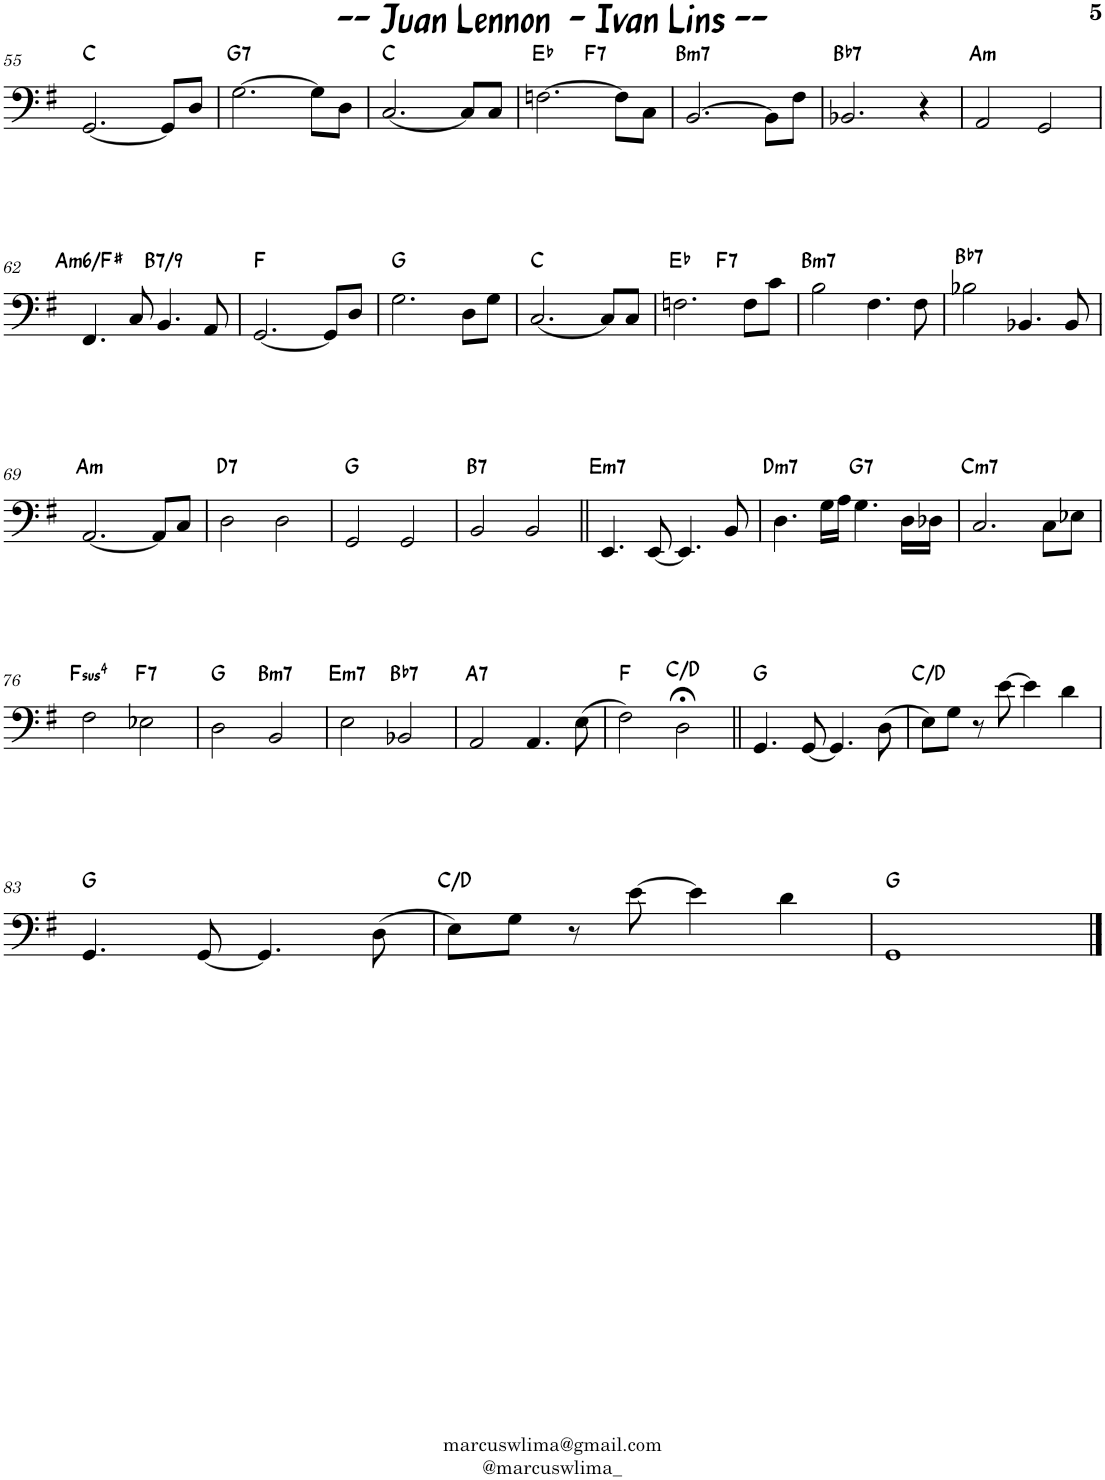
**kern	**harte
*part1	*part1
*staff1	*
*I"Contra Baixo	*
*I'C. B.	*
!!LO:PB:g=z
*clefF4	*
*Trd7c12	*
*k[f#]	*
*M4/4	*
=55	=55
[2.GG/	C:maj
8GG/L]	.
8D/J	.
=56	=56
!	!LO:H:kt=7
[2.G\	G:7
8G\L]	.
8D\J	.
=57	=57
[2.C/	C:maj
8C/L]	.
8C/J	.
=58	=58
*^	*
[2.Fn\	2ryy	Eb:maj
!	!	!LO:H:kt=7
.	2ryy	F:7
8F\L]	.	.
8C\J	.	.
=59	=59	=59
!	!	!LO:H:kt=m7
*v	*v	*
[2.BB/	B:min7
8BB\L]	.
8F#\J	.
=60	=60
!	!LO:H:kt=7
2.BB-X/	Bb:7
4r	.
=61	=61
!	!LO:H:kt=m
2AA/	A:min
2GG/	.
!!LO:LB:g=z
=62	=62
!	!LO:H:kt=m6
4.FF#/	A:min6/6
8C/	.
!	!LO:H:kt=7/9
4.BB/	B:maj
8AA/	.
=63	=63
[2.GG/	F:maj
8GG/L]	.
8D/J	.
=64	=64
2.G\	G:maj
8D\L	.
8G\J	.
=65	=65
[2.C/	C:maj
8C/L]	.
8C/J	.
=66	=66
*^	*
2.Fn\	2ryy	Eb:maj
!	!	!LO:H:kt=7
.	2ryy	F:7
8F\L	.	.
8c\J	.	.
=67	=67	=67
!	!	!LO:H:kt=m7
*v	*v	*
2B\	B:min7
4.F#\	.
8F#\	.
=68	=68
!	!LO:H:kt=7
2B-X\	Bb:7
4.BB-X/	.
8BB-/	.
!!LO:LB:g=z
=69	=69
!	!LO:H:kt=m
[2.AA/	A:min
8AA/L]	.
8C/J	.
=70	=70
!	!LO:H:kt=7
2D\	D:7
2D\	.
=71	=71
2GG/	G:maj
2GG/	.
=72	=72
!	!LO:H:kt=7
2BB/	B:7
2BB/	.
=73||	=73||
!	!LO:H:kt=m7
4.EE/	E:min7
[8EE/	.
4.EE/]	.
8BB/	.
=74	=74
!	!LO:H:kt=m7
4.D\	D:min7
16G\LL	.
16A\JJ	.
!	!LO:H:kt=7
4.G\	G:7
16D\LL	.
16D-X\JJ	.
=75	=75
!	!LO:H:kt=m7
2.C/	C:min7
8C\L	.
8E-X\J	.
!!LO:LB:g=z
=76	=76
!	!LO:H:kt=4
2F#\	F:sus4
!	!LO:H:kt=7
2E-X\	F:7
=77	=77
2D\	G:maj
!	!LO:H:kt=m7
2BB/	B:min7
=78	=78
!	!LO:H:kt=m7
2E\	E:min7
!	!LO:H:kt=7
2BB-X/	Bb:7
=79	=79
!	!LO:H:kt=7
2AA/	A:7
4.AA/	.
(8E\	.
=80	=80
2F#\)	F:maj
2D;<\	C:maj/2
=81||	=81||
4.GG/	G:maj
[8GG/	.
4.GG/]	.
(8D\	.
=82	=82
8E\L)	C:maj/2
8G\J	.
8r	.
[8e\	.
4e\]	.
4d\	.
!!LO:LB:g=z
=83	=83
4.GG/	G:maj
[8GG/	.
4.GG/]	.
(8D\	.
=84	=84
8E\L)	C:maj/2
8G\J	.
8r	.
[8e\	.
4e\]	.
4d\	.
=85	=85
1GG	G:maj
==	==
*-	*-
